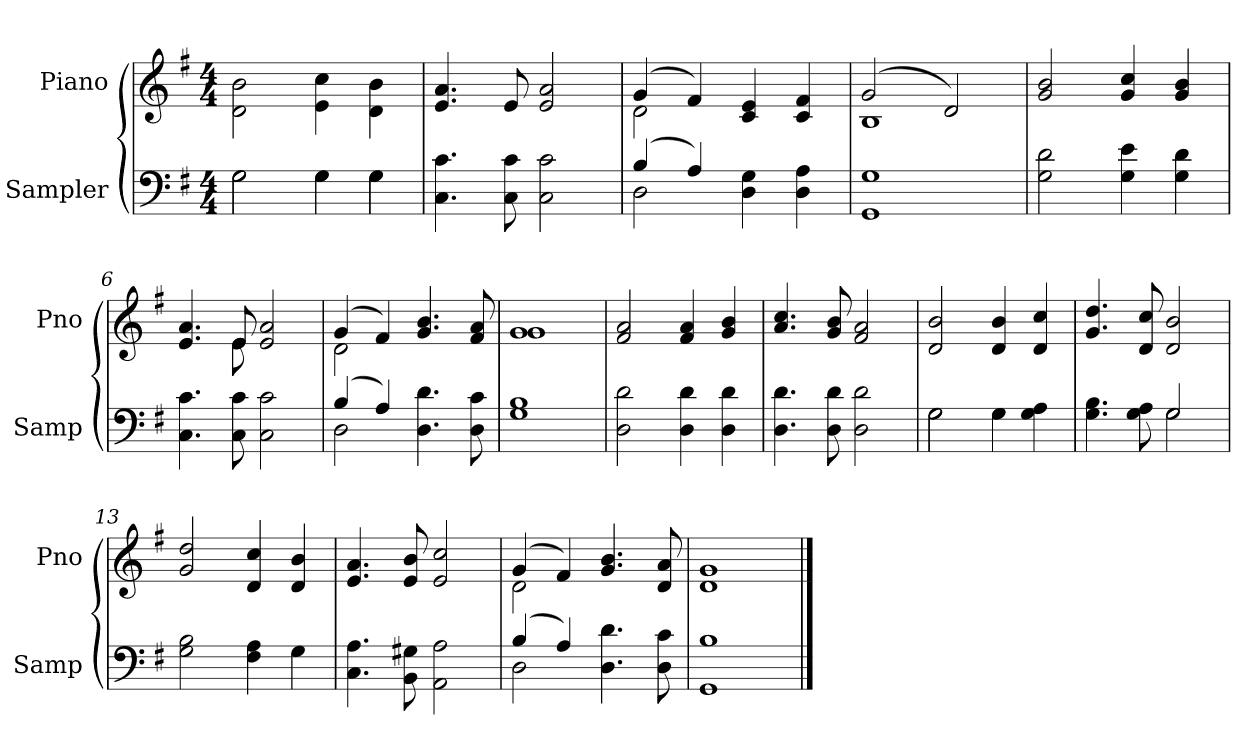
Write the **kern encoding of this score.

**kern	**kern
*part2	*part1
*staff2	*staff1
*I"Sampler	*I"Piano
*I'Samp	*I'Pno
*clefF4	*clefG2
*k[f#]	*k[f#]
*G:	*G:
*M4/4	*M4/4
=1	=1
*^	*
2G\	2G	2d\ 2b\
4G\	4G	4e\ 4cc\
4G\	4G	4d\ 4b\
*v	*v	*
=2	=2
4.C\ 4.c\	4.e/ 4.a/
8C\ 8c\	8e/
2C\ 2c\	2e/ 2a/
=3	=3
*^	*^
(4B/	2D	(4g/	2d
4A/)	.	4f#/)	.
4D\ 4G\	2ryy	4c/ 4e/	2ryy
4D\ 4A\	.	4c/ 4f#/	.
*v	*v	*	*
=4	=4	=4
1GG\ 1G\	(2g/	1B
.	2d/)	.
*	*v	*v
=5	=5
2G\ 2d\	2g/ 2b/
4G\ 4e\	4g/ 4cc/
4G\ 4d\	4g/ 4b/
=6	=6
*	*^
4.C\ 4.c\	4.e/ 4.a/	4.ryy
8C\ 8c\	8e/	8e
2C\ 2c\	2e/ 2a/	2ryy
=7	=7	=7
*^	*	*
(4B/	2D	(4g/	2d
4A/)	.	4f#/)	.
4.D\ 4.d\	2ryy	4.g/ 4.b/	2ryy
8D\ 8c\	.	8f#/ 8a/	.
*v	*v	*	*
=8	=8	=8
1G\ 1B\	1g/	1g
*	*v	*v
=9	=9
2D\ 2d\	2f#/ 2a/
4D\ 4d\	4f#/ 4a/
4D\ 4d\	4g/ 4b/
=10	=10
4.D\ 4.d\	4.a/ 4.cc/
8D\ 8d\	8g/ 8b/
2D\ 2d\	2f#/ 2a/
=11	=11
*^	*
2G\	2G	2d/ 2b/
4G\	4G	4d/ 4b/
4G\ 4A\	4ryy	4d/ 4cc/
=12	=12	=12
4.G\ 4.B\	2ryy	4.g/ 4.dd/
8G\ 8A\	.	8d/ 8cc/
2G/	2G	2d/ 2b/
*v	*v	*
=13	=13
2G\ 2B\	2g/ 2dd/
4F#\ 4A\	4d/ 4cc/
4G\	4d/ 4b/
=14	=14
4.C\ 4.A\	4.e/ 4.a/
8BB\ 8G#X\	8e/ 8b/
2AA\ 2A\	2e/ 2cc/
=15	=15
*^	*^
(4B/	2D	(4g/	2d
4A/)	.	4f#/)	.
4.D\ 4.d\	2ryy	4.g/ 4.b/	2ryy
8D\ 8c\	.	8d/ 8a/	.
*v	*v	*	*
*	*v	*v
=16	=16
1GG\ 1B\	1d/ 1g/
==	==
*-	*-
